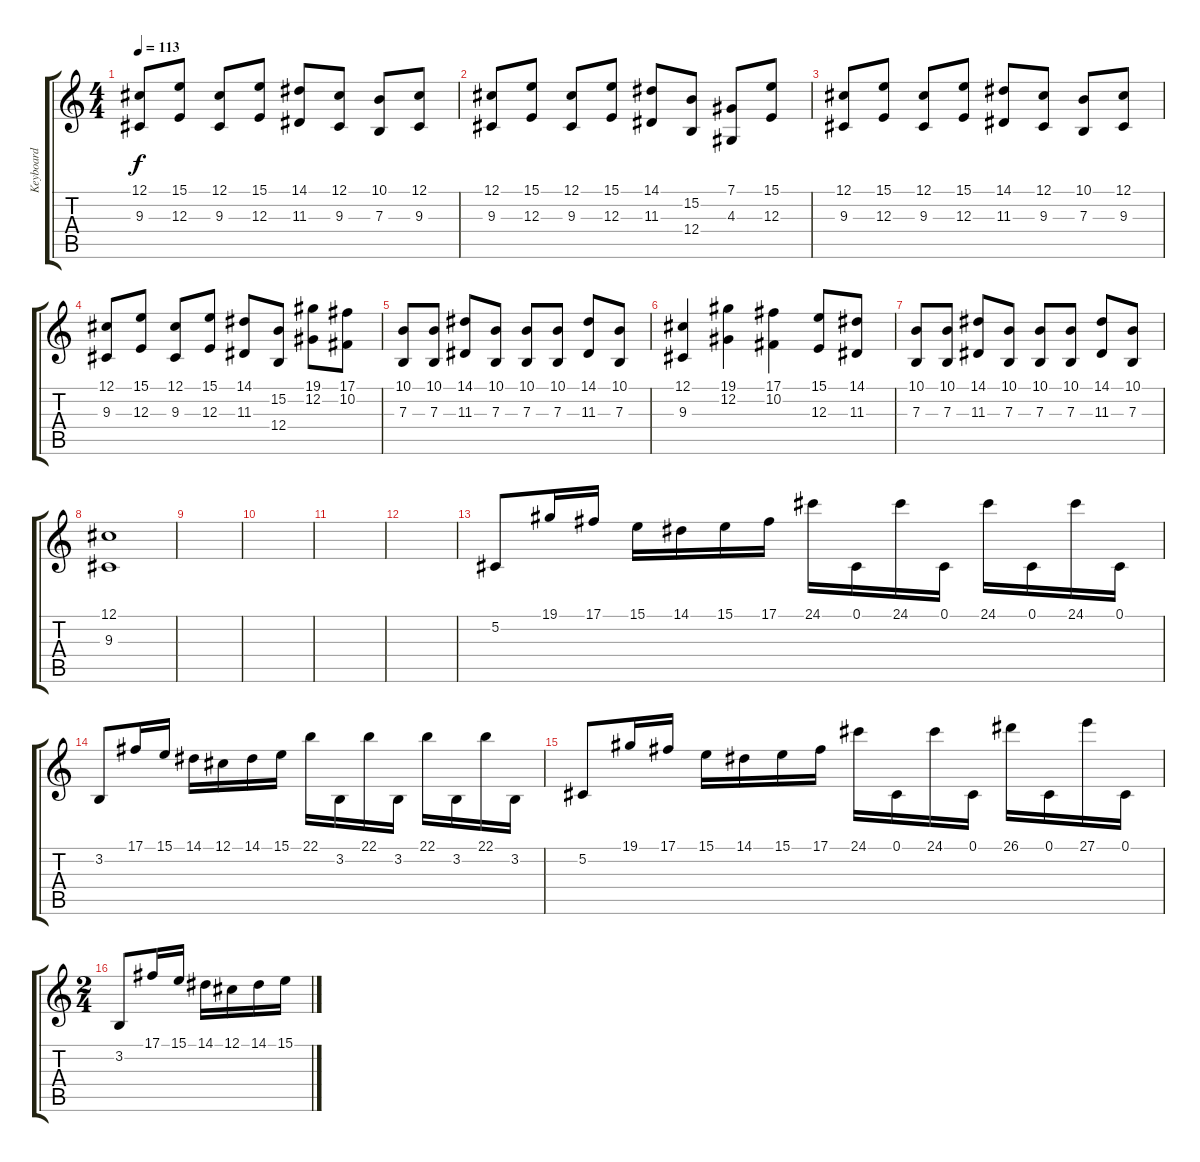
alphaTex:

\track ("Keyboard" "Keyboard") {instrument stringensemble1}
\staff {score tabs}
\tuning (Db4 Ab3 E3 B2 Gb2 Db2) {hide}
\ts (4 4)
\tempo 113
\clef g2
\ks c
(12.1 9.3).8{dy f} (15.1 12.3).8 (12.1 9.3).8 (15.1 12.3).8 (14.1 11.3).8 (12.1 9.3).8 (10.1 7.3).8 (12.1 9.3).8 |
(12.1 9.3).8 (15.1 12.3).8 (12.1 9.3).8 (15.1 12.3).8 (14.1 11.3).8 (15.2 12.4).8 (7.1 4.3).8 (15.1 12.3).8 |
(12.1 9.3).8 (15.1 12.3).8 (12.1 9.3).8 (15.1 12.3).8 (14.1 11.3).8 (12.1 9.3).8 (10.1 7.3).8 (12.1 9.3).8 |
(12.1 9.3).8 (15.1 12.3).8 (12.1 9.3).8 (15.1 12.3).8 (14.1 11.3).8 (15.2 12.4).8 (19.1 12.2).8 (17.1 10.2).8 |
(10.1 7.3).8 (10.1 7.3).8 (14.1 11.3).8 (10.1 7.3).8 (10.1 7.3).8 (10.1 7.3).8 (14.1 11.3).8 (10.1 7.3).8 |
(12.1 9.3).4 (19.1 12.2).4 (17.1 10.2).4 (15.1 12.3).8 (14.1 11.3).8 |
(10.1 7.3).8 (10.1 7.3).8 (14.1 11.3).8 (10.1 7.3).8 (10.1 7.3).8 (10.1 7.3).8 (14.1 11.3).8 (10.1 7.3).8 |
(12.1 9.3).1 |
|
|
|
|
5.2.8{instrument harpsichord} 19.1.16 17.1.16 15.1.16 14.1.16 15.1.16 17.1.16 24.1.16 0.1.16 24.1.16 0.1.16 24.1.16 0.1.16 24.1.16 0.1.16 |
3.2.8 17.1.16 15.1.16 14.1.16 12.1.16 14.1.16 15.1.16 22.1.16 3.2.16 22.1.16 3.2.16 22.1.16 3.2.16 22.1.16 3.2.16 |
5.2.8 19.1.16 17.1.16 15.1.16 14.1.16 15.1.16 17.1.16 24.1.16 0.1.16 24.1.16 0.1.16 26.1.16 0.1.16 27.1.16 0.1.16 |
\ts (2 4)
3.2.8 17.1.16 15.1.16 14.1.16 12.1.16 14.1.16 15.1.16
